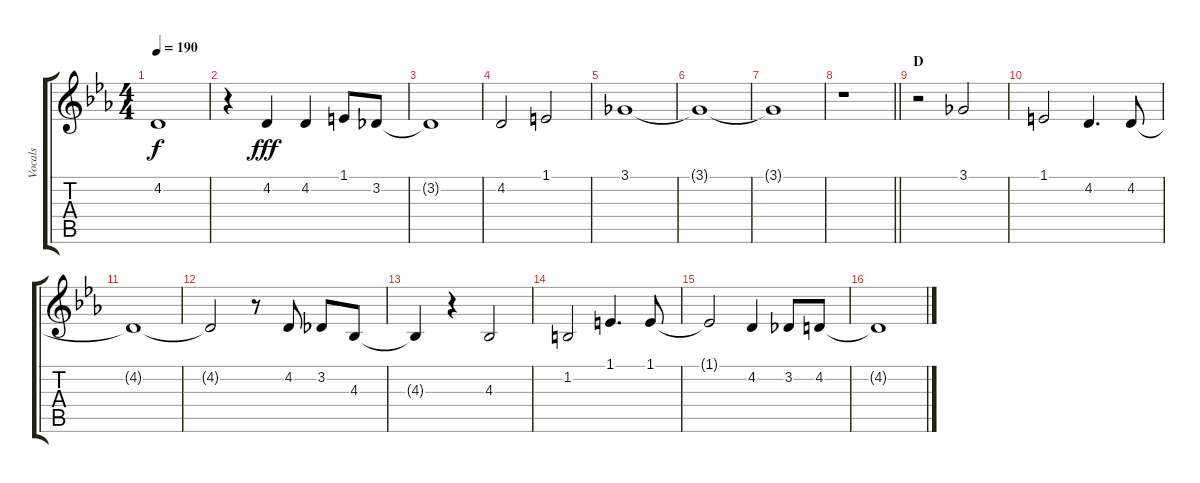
\track ("Vocals" "Vocals") {instrument violin}
\staff {score tabs}
\tuning (Eb4 Bb3 Gb3 Db3 Ab2 Eb2) {hide}
\ts (4 4)
\tempo 190
\clef g2
\ks eb
4.2{t}.1{dy f} |
r.4 4.2.4{dy fff} 4.2.4 1.1.8 3.2.8 |
3.2{t}.1 |
4.2.2 1.1.2 |
3.1.1 |
3.1{t}.1 |
3.1{t}.1 |
\barLineRight lightlight
r.1 |
\section ("" "D")
r.2 3.1.2 |
1.1.2 4.2.4{d} 4.2.8 |
4.2{t}.1 |
4.2{t}.2 r.8 4.2.8 3.2.8 4.3.8 |
4.3{t}.4 r.4 4.3.2 |
1.2.2 1.1.4{d} 1.1.8 |
1.1{t}.2 4.2.4 3.2.8 4.2.8 |
4.2{t}.1
